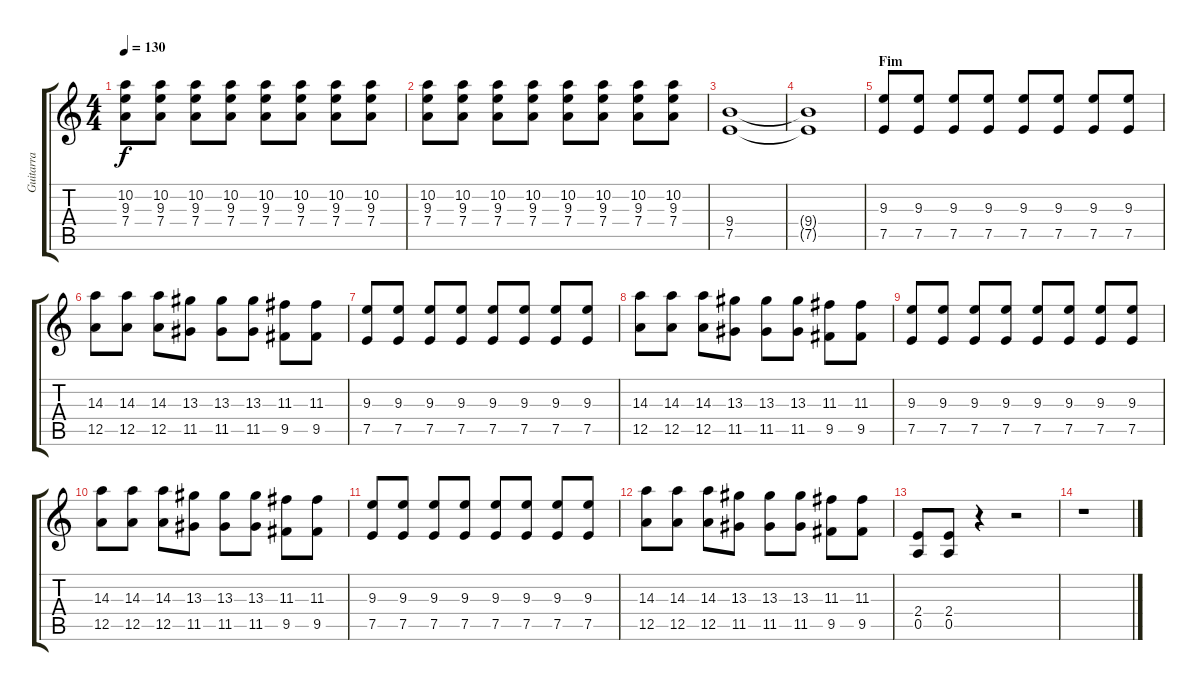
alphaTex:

\track ("Guitarra" "Guitarra") {instrument distortionguitar}
\staff {score tabs}
\tuning (E4 B3 G3 D3 A2 E2) {hide}
\ts (4 4)
\tempo 130
\clef g2
\ks c
(10.2 9.3 7.4).8{dy f} (10.2 9.3 7.4).8 (10.2 9.3 7.4).8 (10.2 9.3 7.4).8 (10.2 9.3 7.4).8 (10.2 9.3 7.4).8 (10.2 9.3 7.4).8 (10.2 9.3 7.4).8 |
(10.2 9.3 7.4).8 (10.2 9.3 7.4).8 (10.2 9.3 7.4).8 (10.2 9.3 7.4).8 (10.2 9.3 7.4).8 (10.2 9.3 7.4).8 (10.2 9.3 7.4).8 (10.2 9.3 7.4).8 |
(9.4 7.5).1 |
(9.4{t} 7.5{t}).1 |
\section ("" "Fim")
(9.3 7.5).8 (9.3 7.5).8 (9.3 7.5).8 (9.3 7.5).8 (9.3 7.5).8 (9.3 7.5).8 (9.3 7.5).8 (9.3 7.5).8 |
(14.3 12.5).8 (14.3 12.5).8 (14.3 12.5).8 (13.3 11.5).8 (13.3 11.5).8 (13.3 11.5).8 (11.3 9.5).8 (11.3 9.5).8 |
(9.3 7.5).8 (9.3 7.5).8 (9.3 7.5).8 (9.3 7.5).8 (9.3 7.5).8 (9.3 7.5).8 (9.3 7.5).8 (9.3 7.5).8 |
(14.3 12.5).8 (14.3 12.5).8 (14.3 12.5).8 (13.3 11.5).8 (13.3 11.5).8 (13.3 11.5).8 (11.3 9.5).8 (11.3 9.5).8 |
(9.3 7.5).8 (9.3 7.5).8 (9.3 7.5).8 (9.3 7.5).8 (9.3 7.5).8 (9.3 7.5).8 (9.3 7.5).8 (9.3 7.5).8 |
(14.3 12.5).8 (14.3 12.5).8 (14.3 12.5).8 (13.3 11.5).8 (13.3 11.5).8 (13.3 11.5).8 (11.3 9.5).8 (11.3 9.5).8 |
(9.3 7.5).8 (9.3 7.5).8 (9.3 7.5).8 (9.3 7.5).8 (9.3 7.5).8 (9.3 7.5).8 (9.3 7.5).8 (9.3 7.5).8 |
(14.3 12.5).8 (14.3 12.5).8 (14.3 12.5).8 (13.3 11.5).8 (13.3 11.5).8 (13.3 11.5).8 (11.3 9.5).8 (11.3 9.5).8 |
(2.4 0.5).8 (2.4 0.5).8 r.4 r.2 |
r.1
